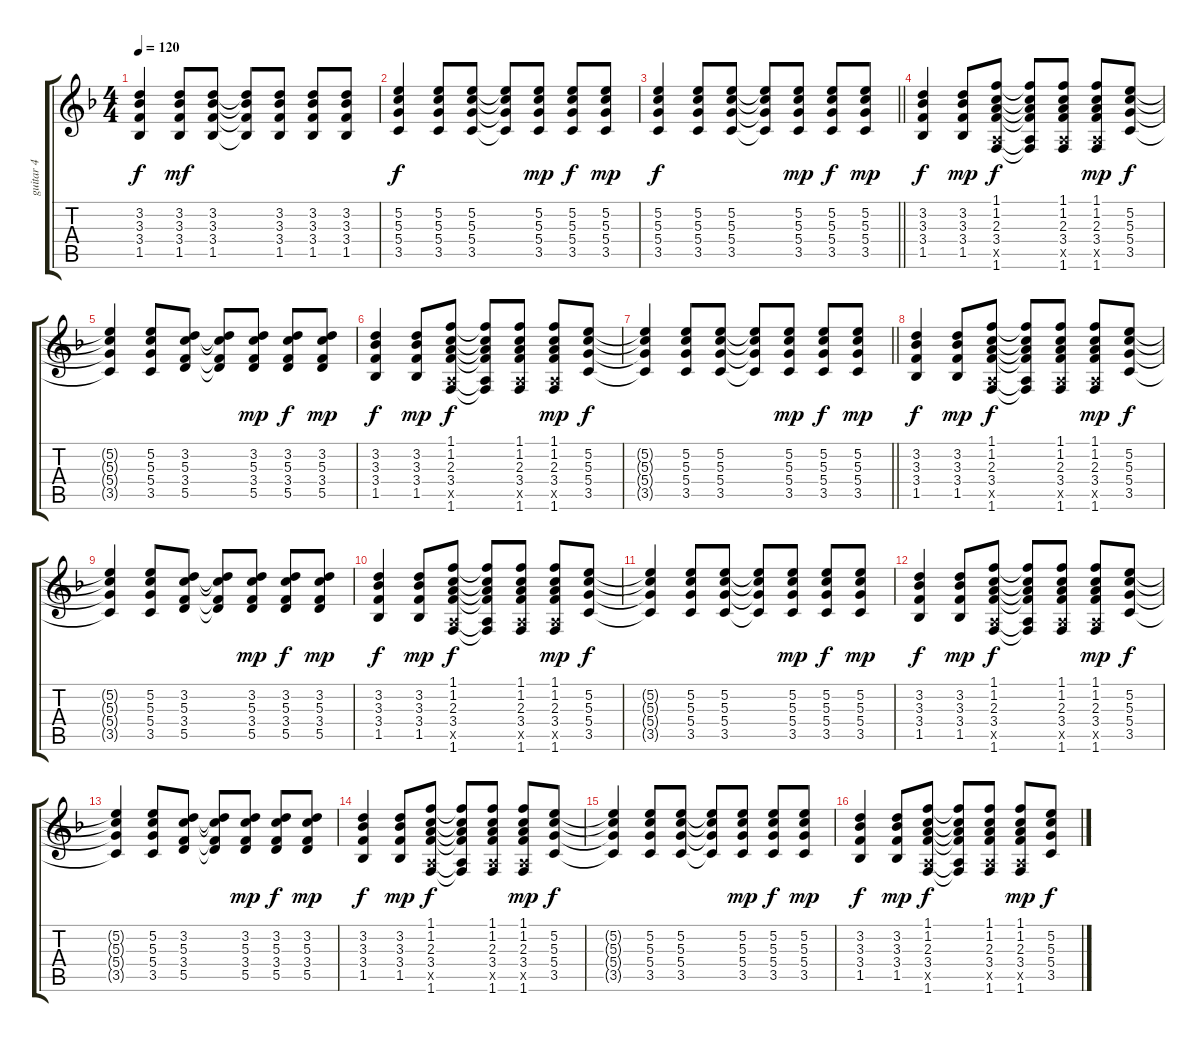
\track ("guitar 4" "guitar 4") {instrument acousticguitarsteel}
\staff {score tabs}
\tuning (E4 B3 G3 D3 A2 E2) {hide}
\ts (4 4)
\tempo 120
\clef g2
\ks f
(3.2 3.3 3.4 1.5).4{dy f} (3.2 3.3 3.4 1.5).8{dy mf} (3.2 3.3 3.4 1.5).8 (3.2{t} 3.3{t} 3.4{t} 1.5{t}).8 (3.2 3.3 3.4 1.5).8 (3.2 3.3 3.4 1.5).8 (3.2 3.3 3.4 1.5).8 |
(5.2 5.3 5.4 3.5).4{dy f} (5.2 5.3 5.4 3.5).8 (5.2 5.3 5.4 3.5).8 (5.2{t} 5.3{t} 5.4{t} 3.5{t}).8 (5.2 5.3 5.4 3.5).8{dy mp} (5.2 5.3 5.4 3.5).8{dy f} (5.2 5.3 5.4 3.5).8{dy mp} |
\barLineRight lightlight
(5.2 5.3 5.4 3.5).4{dy f} (5.2 5.3 5.4 3.5).8 (5.2 5.3 5.4 3.5).8 (5.2{t} 5.3{t} 5.4{t} 3.5{t}).8 (5.2 5.3 5.4 3.5).8{dy mp} (5.2 5.3 5.4 3.5).8{dy f} (5.2 5.3 5.4 3.5).8{dy mp} |
(3.2 3.3 3.4 1.5).4{dy f} (3.2 3.3 3.4 1.5).8{dy mp} (1.1 1.2 2.3 3.4 0.5{x} 1.6).8{dy f} (1.1{t} 1.2{t} 2.3{t} 3.4{t} 0.5{t} 1.6{t}).8 (1.1 1.2 2.3 3.4 0.5{x} 1.6).8 (1.1 1.2 2.3 3.4 0.5{x} 1.6).8{dy mp} (5.2 5.3 5.4 3.5).8{dy f} |
(5.2{t} 5.3{t} 5.4{t} 3.5{t}).4 (5.2 5.3 5.4 3.5).8 (3.2 5.3 3.4 5.5).8 (3.2{t} 5.3{t} 3.4{t} 5.5{t}).8 (3.2 5.3 3.4 5.5).8{dy mp} (3.2 5.3 3.4 5.5).8{dy f} (3.2 5.3 3.4 5.5).8{dy mp} |
(3.2 3.3 3.4 1.5).4{dy f} (3.2 3.3 3.4 1.5).8{dy mp} (1.1 1.2 2.3 3.4 0.5{x} 1.6).8{dy f} (1.1{t} 1.2{t} 2.3{t} 3.4{t} 0.5{t} 1.6{t}).8 (1.1 1.2 2.3 3.4 0.5{x} 1.6).8 (1.1 1.2 2.3 3.4 0.5{x} 1.6).8{dy mp} (5.2 5.3 5.4 3.5).8{dy f} |
\barLineRight lightlight
(5.2{t} 5.3{t} 5.4{t} 3.5{t}).4 (5.2 5.3 5.4 3.5).8 (5.2 5.3 5.4 3.5).8 (5.2{t} 5.3{t} 5.4{t} 3.5{t}).8 (5.2 5.3 5.4 3.5).8{dy mp} (5.2 5.3 5.4 3.5).8{dy f} (5.2 5.3 5.4 3.5).8{dy mp} |
(3.2 3.3 3.4 1.5).4{dy f} (3.2 3.3 3.4 1.5).8{dy mp} (1.1 1.2 2.3 3.4 0.5{x} 1.6).8{dy f} (1.1{t} 1.2{t} 2.3{t} 3.4{t} 0.5{t} 1.6{t}).8 (1.1 1.2 2.3 3.4 0.5{x} 1.6).8 (1.1 1.2 2.3 3.4 0.5{x} 1.6).8{dy mp} (5.2 5.3 5.4 3.5).8{dy f} |
(5.2{t} 5.3{t} 5.4{t} 3.5{t}).4 (5.2 5.3 5.4 3.5).8 (3.2 5.3 3.4 5.5).8 (3.2{t} 5.3{t} 3.4{t} 5.5{t}).8 (3.2 5.3 3.4 5.5).8{dy mp} (3.2 5.3 3.4 5.5).8{dy f} (3.2 5.3 3.4 5.5).8{dy mp} |
(3.2 3.3 3.4 1.5).4{dy f} (3.2 3.3 3.4 1.5).8{dy mp} (1.1 1.2 2.3 3.4 0.5{x} 1.6).8{dy f} (1.1{t} 1.2{t} 2.3{t} 3.4{t} 0.5{t} 1.6{t}).8 (1.1 1.2 2.3 3.4 0.5{x} 1.6).8 (1.1 1.2 2.3 3.4 0.5{x} 1.6).8{dy mp} (5.2 5.3 5.4 3.5).8{dy f} |
(5.2{t} 5.3{t} 5.4{t} 3.5{t}).4 (5.2 5.3 5.4 3.5).8 (5.2 5.3 5.4 3.5).8 (5.2{t} 5.3{t} 5.4{t} 3.5{t}).8 (5.2 5.3 5.4 3.5).8{dy mp} (5.2 5.3 5.4 3.5).8{dy f} (5.2 5.3 5.4 3.5).8{dy mp} |
(3.2 3.3 3.4 1.5).4{dy f} (3.2 3.3 3.4 1.5).8{dy mp} (1.1 1.2 2.3 3.4 0.5{x} 1.6).8{dy f} (1.1{t} 1.2{t} 2.3{t} 3.4{t} 0.5{t} 1.6{t}).8 (1.1 1.2 2.3 3.4 0.5{x} 1.6).8 (1.1 1.2 2.3 3.4 0.5{x} 1.6).8{dy mp} (5.2 5.3 5.4 3.5).8{dy f} |
(5.2{t} 5.3{t} 5.4{t} 3.5{t}).4 (5.2 5.3 5.4 3.5).8 (3.2 5.3 3.4 5.5).8 (3.2{t} 5.3{t} 3.4{t} 5.5{t}).8 (3.2 5.3 3.4 5.5).8{dy mp} (3.2 5.3 3.4 5.5).8{dy f} (3.2 5.3 3.4 5.5).8{dy mp} |
(3.2 3.3 3.4 1.5).4{dy f} (3.2 3.3 3.4 1.5).8{dy mp} (1.1 1.2 2.3 3.4 0.5{x} 1.6).8{dy f} (1.1{t} 1.2{t} 2.3{t} 3.4{t} 0.5{t} 1.6{t}).8 (1.1 1.2 2.3 3.4 0.5{x} 1.6).8 (1.1 1.2 2.3 3.4 0.5{x} 1.6).8{dy mp} (5.2 5.3 5.4 3.5).8{dy f} |
(5.2{t} 5.3{t} 5.4{t} 3.5{t}).4 (5.2 5.3 5.4 3.5).8 (5.2 5.3 5.4 3.5).8 (5.2{t} 5.3{t} 5.4{t} 3.5{t}).8 (5.2 5.3 5.4 3.5).8{dy mp} (5.2 5.3 5.4 3.5).8{dy f} (5.2 5.3 5.4 3.5).8{dy mp} |
(3.2 3.3 3.4 1.5).4{dy f} (3.2 3.3 3.4 1.5).8{dy mp} (1.1 1.2 2.3 3.4 0.5{x} 1.6).8{dy f} (1.1{t} 1.2{t} 2.3{t} 3.4{t} 0.5{t} 1.6{t}).8 (1.1 1.2 2.3 3.4 0.5{x} 1.6).8 (1.1 1.2 2.3 3.4 0.5{x} 1.6).8{dy mp} (5.2 5.3 5.4 3.5).8{dy f}
